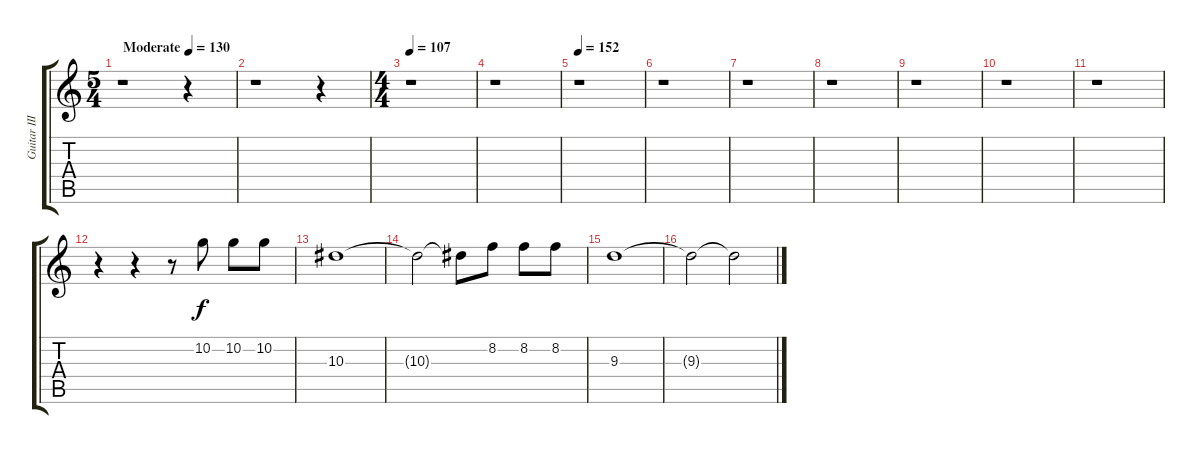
\track ("Guitar III" "Guitar III") {instrument overdrivenguitar}
\staff {score tabs}
\tuning (D4 A3 F3 C3 G2 D2) {hide}
\ts (5 4)
\tempo (130 "Moderate")
\clef g2
\ks c
r.1{dy f instrument overdrivenguitar} r.4 |
r.1 r.4 |
\ts (4 4)
\tempo 107
r.1 |
r.1 |
\tempo 152
r.1 |
r.1 |
r.1 |
r.1 |
r.1 |
r.1 |
r.1 |
r.4 r.4 r.8 10.2.8 10.2.8 10.2.8 |
10.3.1 |
10.3{t}.2 10.3{t}.8 8.2.8 8.2.8 8.2.8 |
9.3.1 |
9.3{t}.2 9.3{t}.2
